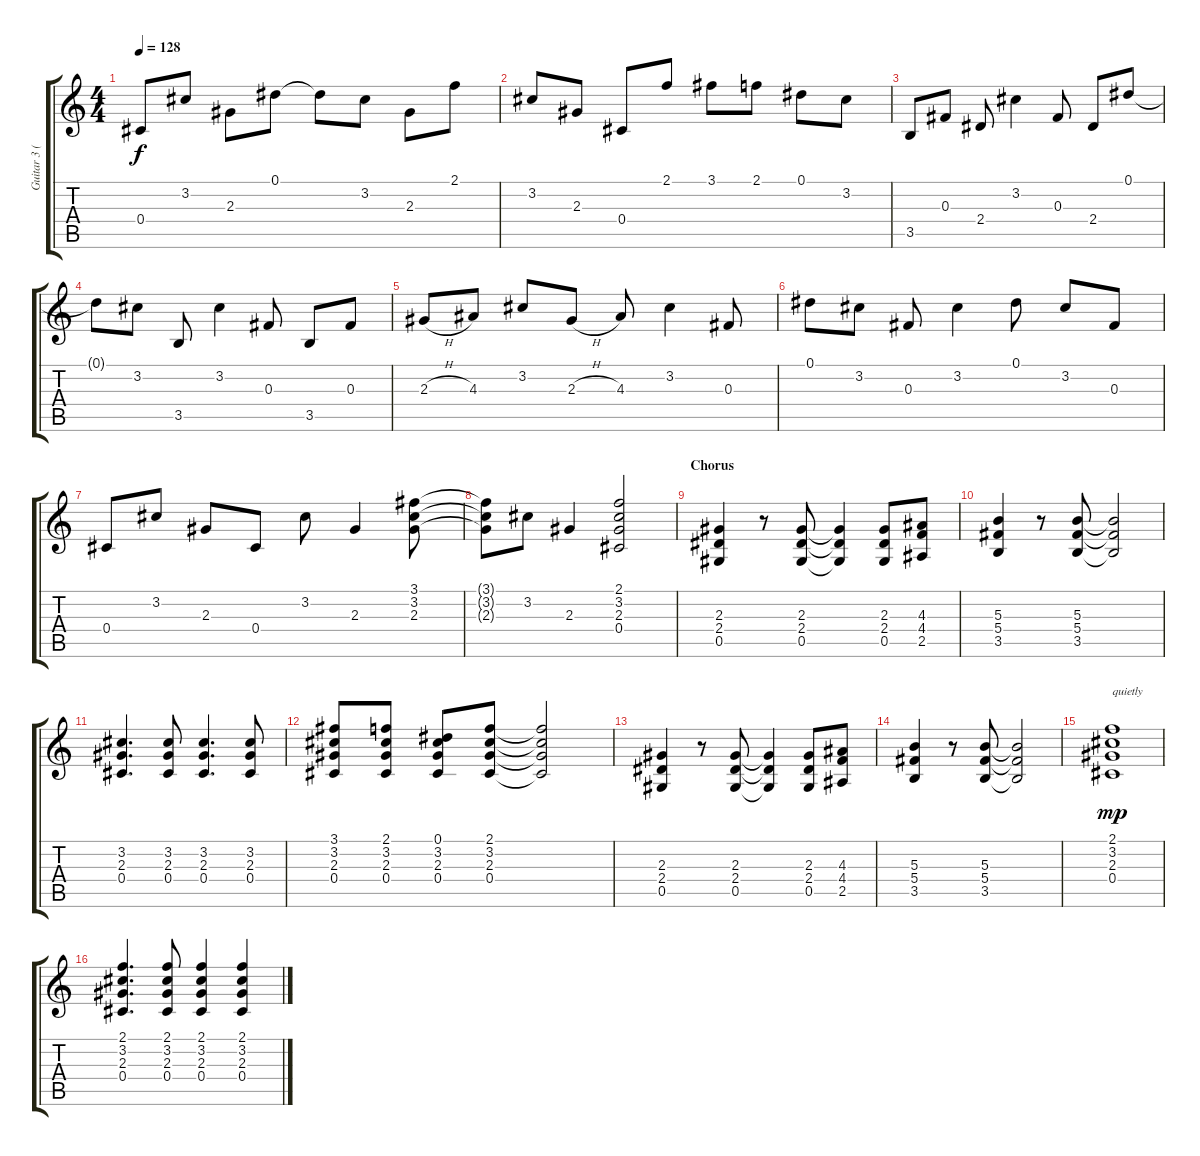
\track ("Guitar 3 (Slash)" "Guitar 3 (") {instrument electricguitarjazz}
\staff {score tabs}
\tuning (Eb4 Bb3 Gb3 Db3 Ab2 Eb2) {hide}
\ts (4 4)
\tempo 128
\clef g2
\ks c
0.4.8{dy f} 3.2.8 2.3.8 0.1.8 0.1{t}.8 3.2.8 2.3.8 2.1.8 |
3.2.8 2.3.8 0.4.8 2.1.8 3.1.8 2.1.8 0.1.8 3.2.8 |
3.5.8 0.3.8 2.4.8 3.2.4 0.3.8 2.4.8 0.1.8 |
0.1{t}.8 3.2.8 3.5.8 3.2.4 0.3.8 3.5.8 0.3.8 |
2.3{h}.8 4.3.8 3.2.8 2.3{h}.8 4.3.8 3.2.4 0.3.8 |
0.1.8 3.2.8 0.3.8 3.2.4 0.1.8 3.2.8 0.3.8 |
0.4.8 3.2.8 2.3.8 0.4.8 3.2.8 2.3.4 (3.1 3.2 2.3).8 |
(3.1{t} 3.2{t} 2.3{t}).8 3.2.8 2.3.4 (2.1 3.2 2.3 0.4).2 |
\section ("" "Chorus")
(2.3 2.4 0.5).4 r.8 (2.3 2.4 0.5).8 (2.3{t} 2.4{t} 0.5{t}).4 (2.3 2.4 0.5).8 (4.3 4.4 2.5).8 |
(5.3 5.4 3.5).4 r.8 (5.3 5.4 3.5).8 (5.3{t} 5.4{t} 3.5{t}).2 |
(3.2 2.3 0.4).4{d} (3.2 2.3 0.4).8 (3.2 2.3 0.4).4{d} (3.2 2.3 0.4).8 |
(3.1 3.2 2.3 0.4).8 (2.1 3.2 2.3 0.4).8 (0.1 3.2 2.3 0.4).8 (2.1 3.2 2.3 0.4).8 (2.1{t} 3.2{t} 2.3{t} 0.4{t}).2 |
(2.3 2.4 0.5).4 r.8 (2.3 2.4 0.5).8 (2.3{t} 2.4{t} 0.5{t}).4 (2.3 2.4 0.5).8 (4.3 4.4 2.5).8 |
(5.3 5.4 3.5).4 r.8 (5.3 5.4 3.5).8 (5.3{t} 5.4{t} 3.5{t}).2 |
(2.1 3.2 2.3 0.4).1{txt "quietly" dy mp} |
(2.1 3.2 2.3 0.4).4{d} (2.1 3.2 2.3 0.4).8 (2.1 3.2 2.3 0.4).4 (2.1 3.2 2.3 0.4).4
